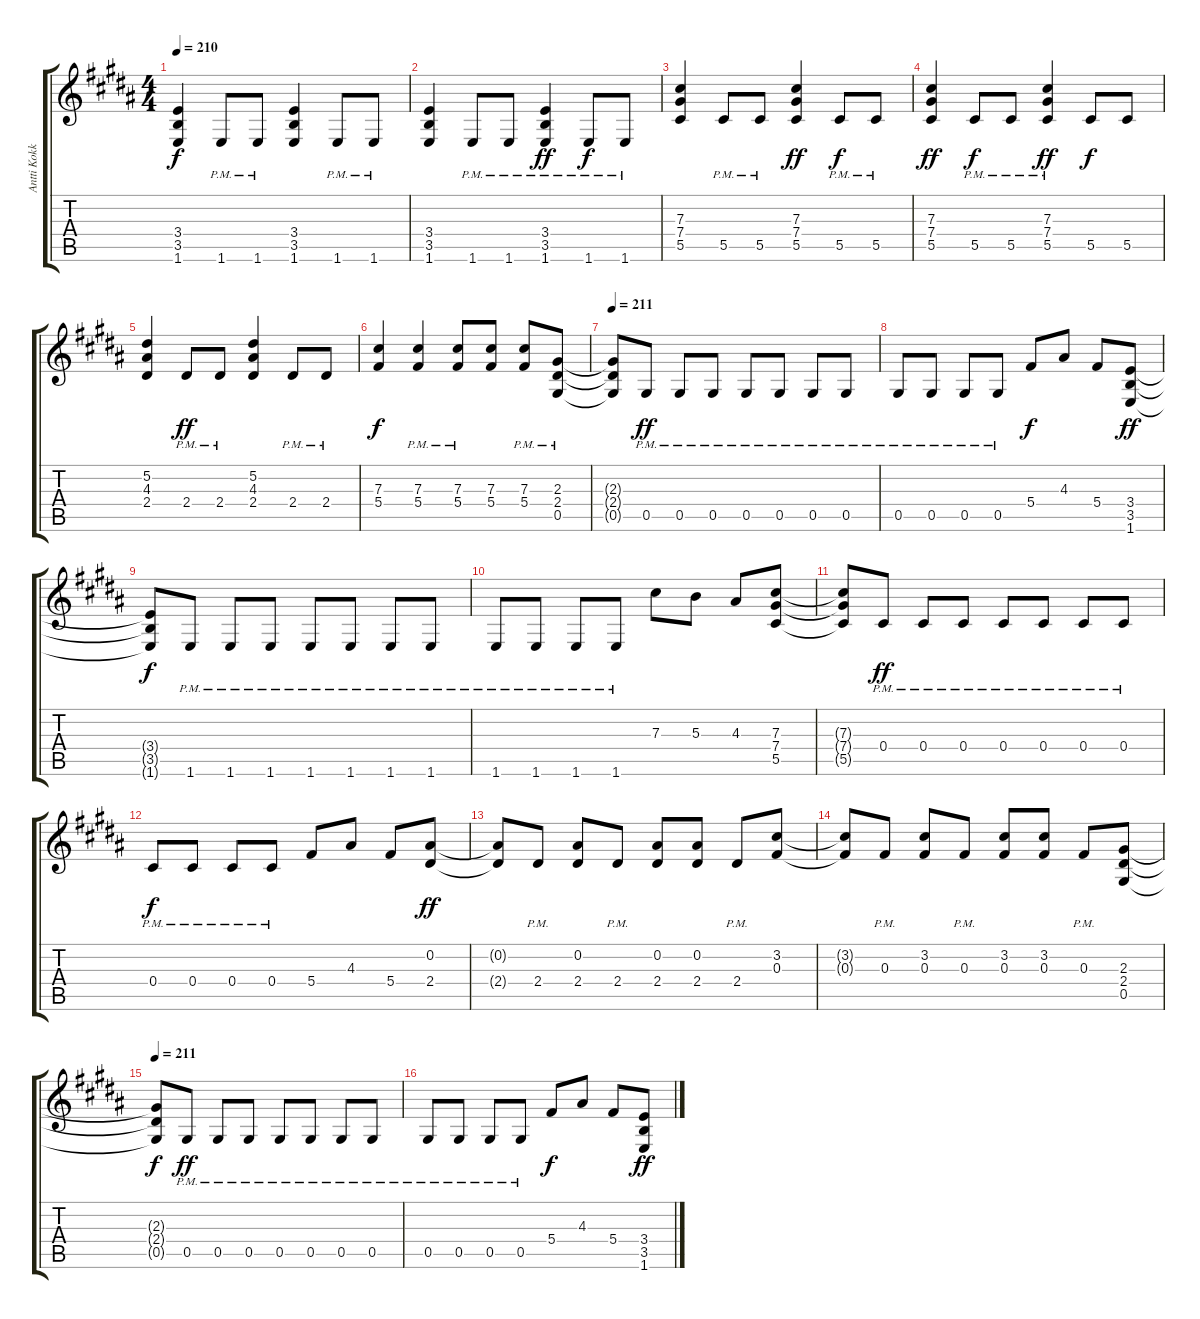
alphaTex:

\track ("Antti Kokko" "Antti Kokk") {instrument distortionguitar}
\staff {score tabs}
\tuning (Eb4 Bb3 Gb3 Db3 Ab2 Eb2) {hide}
\ts (4 4)
\tempo 210
\clef g2
\ks g#minor
(3.4 3.5 1.6).4{dy f} 1.6{pm}.8 1.6{pm}.8 (3.4 3.5 1.6).4 1.6{pm}.8 1.6{pm}.8 |
(3.4 3.5 1.6).4 1.6{pm}.8 1.6{pm}.8 (3.4{pm} 3.5 1.6).4{dy ff} 1.6{pm}.8{dy f} 1.6{pm}.8 |
(7.3 7.4 5.5).4 5.5{pm}.8 5.5{pm}.8 (7.3 7.4 5.5).4{dy ff} 5.5{pm}.8{dy f} 5.5{pm}.8 |
(7.3 7.4 5.5).4{dy ff} 5.5{pm}.8{dy f} 5.5{pm}.8 (7.3 7.4{pm} 5.5).4{dy ff} 5.5.8{dy f} 5.5.8 |
(5.2 4.3 2.4).4 2.4{pm}.8{dy ff} 2.4{pm}.8 (5.2 4.3 2.4).4 2.4{pm}.8 2.4{pm}.8 |
(7.3 5.4).4{dy f} (7.3 5.4{pm}).4 (7.3 5.4{pm}).8 (7.3 5.4).8 (7.3 5.4{pm}).8 (2.3 2.4{pm} 0.5).8 |
\tempo 211
(2.3{t} 2.4{t} 0.5{t}).8 0.5{pm}.8{dy ff} 0.5{pm}.8 0.5{pm}.8 0.5{pm}.8 0.5{pm}.8 0.5{pm}.8 0.5{pm}.8 |
0.5{pm}.8 0.5{pm}.8 0.5{pm}.8 0.5{pm}.8 5.4.8{dy f} 4.3.8 5.4.8 (3.4 3.5 1.6).8{dy ff} |
(3.4{t} 3.5{t} 1.6{t}).8{dy f} 1.6{pm}.8 1.6{pm}.8 1.6{pm}.8 1.6{pm}.8 1.6{pm}.8 1.6{pm}.8 1.6{pm}.8 |
1.6{pm}.8 1.6{pm}.8 1.6{pm}.8 1.6{pm}.8 7.3.8 5.3.8 4.3.8 (7.3 7.4 5.5).8 |
(7.3{t} 7.4{t} 5.5{t}).8 0.4{pm}.8{dy ff} 0.4{pm}.8 0.4{pm}.8 0.4{pm}.8 0.4{pm}.8 0.4{pm}.8 0.4{pm}.8 |
0.4{pm}.8{dy f} 0.4{pm}.8 0.4{pm}.8 0.4{pm}.8 5.4.8 4.3.8 5.4.8 (0.2 2.4).8{dy ff} |
(0.2{t} 2.4{t}).8 2.4{pm}.8 (0.2 2.4).8 2.4{pm}.8 (0.2 2.4).8 (0.2 2.4).8 2.4{pm}.8 (3.2 0.3).8 |
(3.2{t} 0.3{t}).8 0.3{pm}.8 (3.2 0.3).8 0.3{pm}.8 (3.2 0.3).8 (3.2 0.3).8 0.3{pm}.8 (2.3 2.4 0.5).8 |
\tempo 211
(2.3{t} 2.4{t} 0.5{t}).8{dy f} 0.5{pm}.8{dy ff} 0.5{pm}.8 0.5{pm}.8 0.5{pm}.8 0.5{pm}.8 0.5{pm}.8 0.5{pm}.8 |
0.5{pm}.8 0.5{pm}.8 0.5{pm}.8 0.5{pm}.8 5.4.8{dy f} 4.3.8 5.4.8 (3.4 3.5 1.6).8{dy ff}
